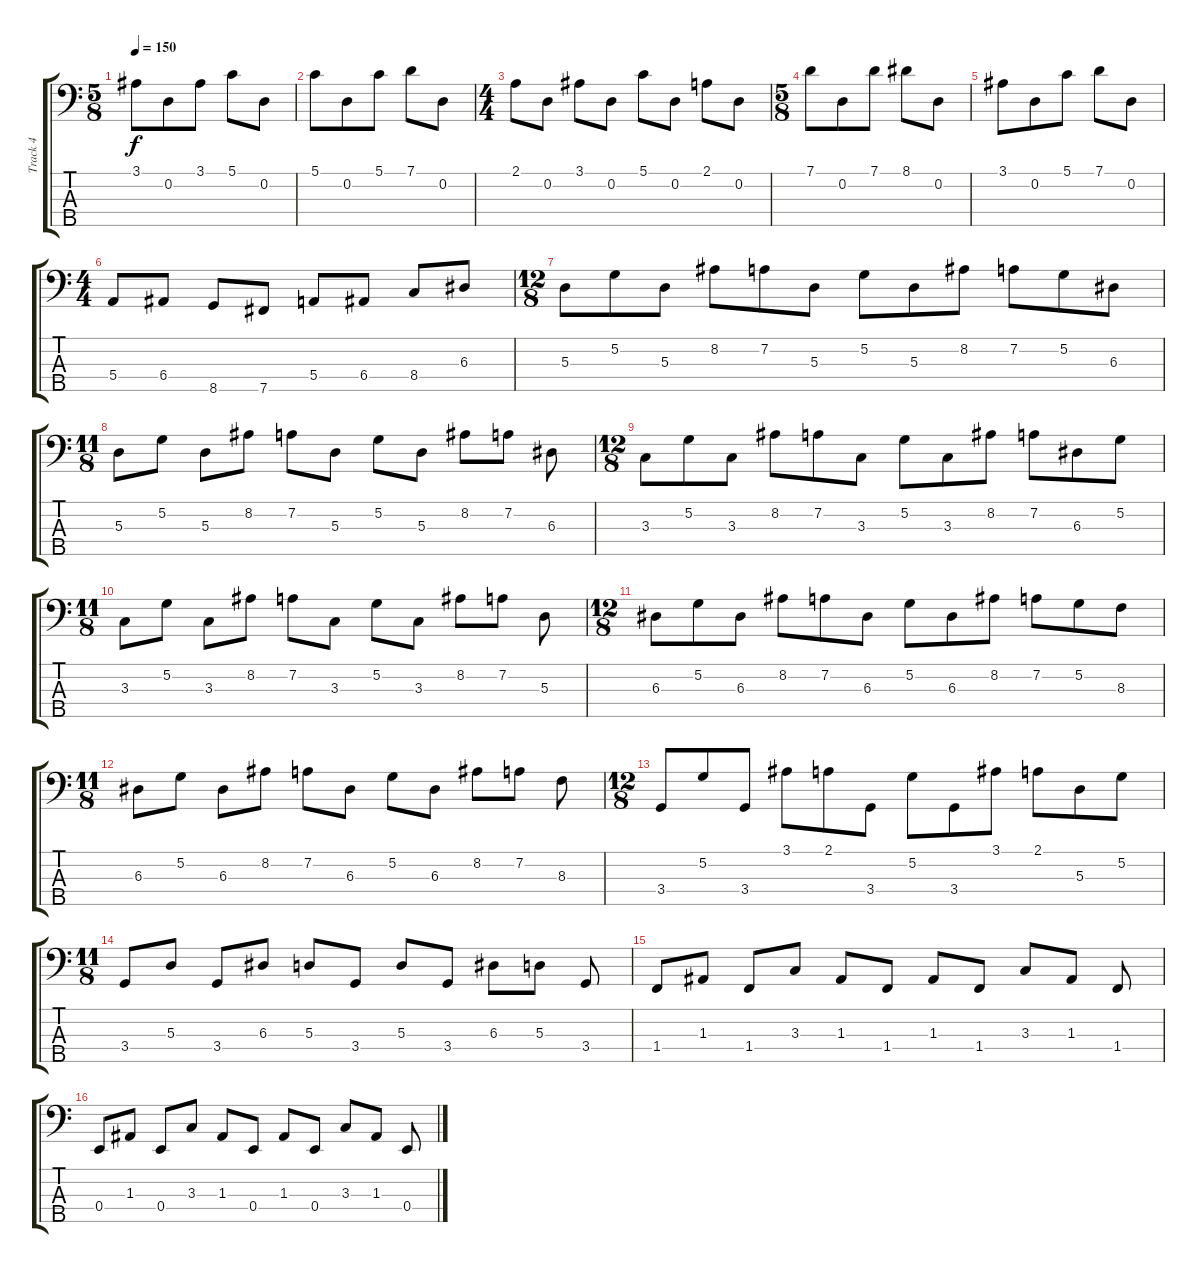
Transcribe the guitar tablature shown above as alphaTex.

\track ("Track 4" "Track 4") {instrument electricbassfinger}
\staff {score tabs}
\tuning (G2 D2 A1 E1 B0) {hide}
\ts (5 8)
\tempo 150
\clef f4
\ks c
3.1.8{dy f} 0.2.8 3.1.8 5.1.8 0.2.8 |
5.1.8 0.2.8 5.1.8 7.1.8 0.2.8 |
\ts (4 4)
2.1.8 0.2.8 3.1.8 0.2.8 5.1.8 0.2.8 2.1.8 0.2.8 |
\ts (5 8)
7.1.8 0.2.8 7.1.8 8.1.8 0.2.8 |
3.1.8 0.2.8 5.1.8 7.1.8 0.2.8 |
\ts (4 4)
5.4.8 6.4.8 8.5.8 7.5.8 5.4.8 6.4.8 8.4.8 6.3.8 |
\ts (12 8)
5.3.8 5.2.8 5.3.8 8.2.8 7.2.8 5.3.8 5.2.8 5.3.8 8.2.8 7.2.8 5.2.8 6.3.8 |
\ts (11 8)
5.3.8 5.2.8 5.3.8 8.2.8 7.2.8 5.3.8 5.2.8 5.3.8 8.2.8 7.2.8 6.3.8 |
\ts (12 8)
3.3.8 5.2.8 3.3.8 8.2.8 7.2.8 3.3.8 5.2.8 3.3.8 8.2.8 7.2.8 6.3.8 5.2.8 |
\ts (11 8)
3.3.8 5.2.8 3.3.8 8.2.8 7.2.8 3.3.8 5.2.8 3.3.8 8.2.8 7.2.8 5.3.8 |
\ts (12 8)
6.3.8 5.2.8 6.3.8 8.2.8 7.2.8 6.3.8 5.2.8 6.3.8 8.2.8 7.2.8 5.2.8 8.3.8 |
\ts (11 8)
6.3.8 5.2.8 6.3.8 8.2.8 7.2.8 6.3.8 5.2.8 6.3.8 8.2.8 7.2.8 8.3.8 |
\ts (12 8)
3.4.8 5.2.8 3.4.8 3.1.8 2.1.8 3.4.8 5.2.8 3.4.8 3.1.8 2.1.8 5.3.8 5.2.8 |
\ts (11 8)
3.4.8 5.3.8 3.4.8 6.3.8 5.3.8 3.4.8 5.3.8 3.4.8 6.3.8 5.3.8 3.4.8 |
1.4.8 1.3.8 1.4.8 3.3.8 1.3.8 1.4.8 1.3.8 1.4.8 3.3.8 1.3.8 1.4.8 |
0.4.8 1.3.8 0.4.8 3.3.8 1.3.8 0.4.8 1.3.8 0.4.8 3.3.8 1.3.8 0.4.8
